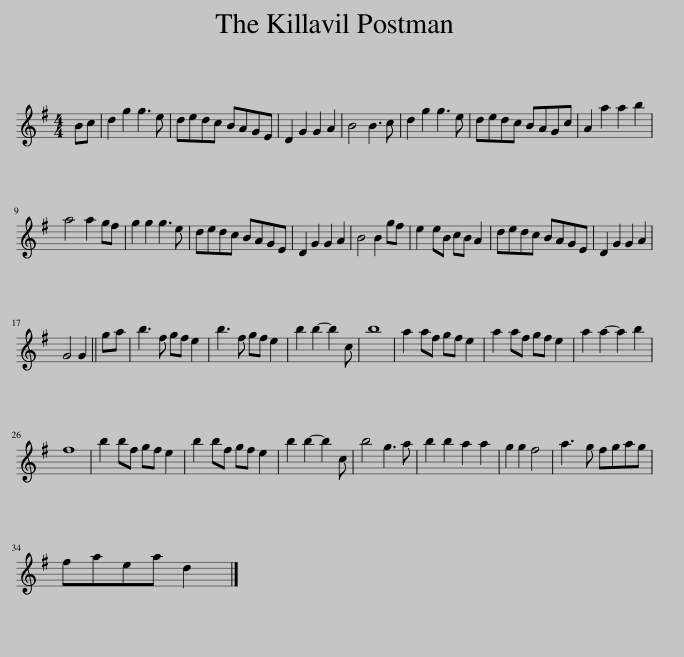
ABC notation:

X:1
L:1/8
M:4/4
I:linebreak $
K:G
V:1 treble
V:1
 Bc | d2 g2 g3 e | dedc BAGE | D2 G2 G2 A2 | B4 B3 c | %5
 d2 g2 g3 e | dedc BAGc | A2 a2 a2 b2 |$ a4 a2 gf | g2 g2 g3 e | %10
 dedc BAGE | D2 G2 G2 A2 | B4 B2 gf | e2 eB cB A2 | dedc BAGE | %15
 D2 G2 G2 A2 |$ G4 G2 || ga | b3 f gf e2 | b3 f gf e2 | %20
 b2 b2- b2 c | b8 | a2 af gf e2 | a2 af gf e2 | a2 a2- a2 b2 |$ %25
 f8 | b2 bf gf e2 | b2 bf gf e2 | b2 b2- b2 c | b4 g3 a | %30
 b2 b2 a2 a2 | g2 g2 f4 | a3 g fgag |$ faea d2 |] %34
